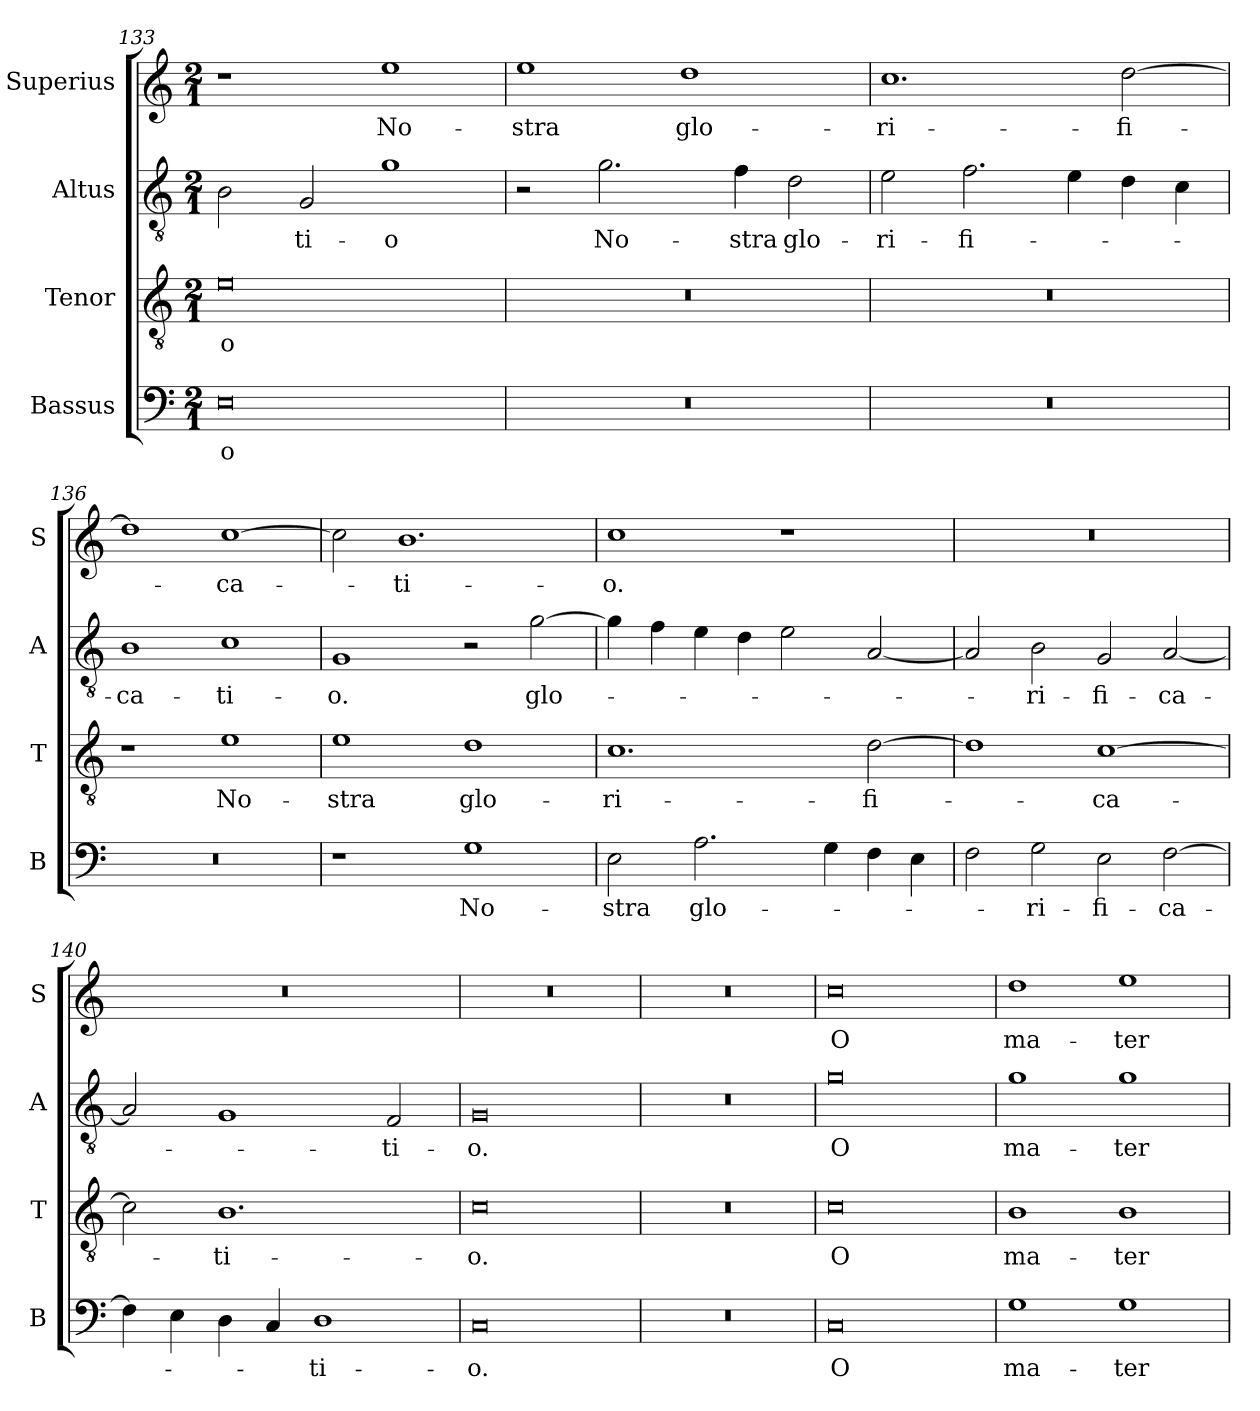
**kern	**text	**kern	**text	**kern	**text	**kern	**text
*part4	*part4	*part3	*part3	*part2	*part2	*part1	*part1
*staff4	*staff4	*staff3	*staff3	*staff2	*staff2	*staff1	*staff1
*I"Bassus	*	*I"Tenor	*	*I"Altus	*	*I"Superius	*
*I'B	*	*I'T	*	*I'A	*	*I'S	*
*clefF4	*	*clefGv2	*	*clefGv2	*	*clefG2	*
*k[]	*	*k[]	*	*k[]	*	*k[]	*
*M2/1	*	*M2/1	*	*M2/1	*	*M2/1	*
=133	=133	=133	=133	=133	=133	=133	=133
0E	-o	0e	-o	2B\	.	1r	.
.	.	.	.	2G/	-ti-	.	.
.	.	.	.	1g	-o	1ee	No-
=134	=134	=134	=134	=134	=134	=134	=134
0r	.	0r	.	2r	.	1ee	-stra
.	.	.	.	2.g\	No-	.	.
.	.	.	.	.	.	1dd	glo-
.	.	.	.	4f\	-stra	.	.
.	.	.	.	2d\	glo-	.	.
=135	=135	=135	=135	=135	=135	=135	=135
0r	.	0r	.	2e\	-ri-	1.cc	-ri-
.	.	.	.	2.f\	-fi-	.	.
.	.	.	.	4e\	.	.	.
.	.	.	.	4d\	.	[2dd\	-fi-
.	.	.	.	4c\	.	.	.
=136	=136	=136	=136	=136	=136	=136	=136
0r	.	1r	.	1B	-ca-	1dd]	.
.	.	1e	No-	1c	-ti-	[1cc	-ca-
=137	=137	=137	=137	=137	=137	=137	=137
1r	.	1e	-stra	1G	-o.	2cc\]	.
.	.	.	.	.	.	1.b	-ti-
1G	No-	1d	glo-	2r	.	.	.
.	.	.	.	[2g\	glo-	.	.
=138	=138	=138	=138	=138	=138	=138	=138
2E\	-stra	1.c	-ri-	4g\]	.	1cc	-o.
.	.	.	.	4f\	.	.	.
2.A\	glo-	.	.	4e\	.	.	.
.	.	.	.	4d\	.	.	.
.	.	.	.	2e\	.	1r	.
4G\	.	.	.	.	.	.	.
4F\	.	[2d\	-fi-	[2A/	.	.	.
4E\	.	.	.	.	.	.	.
=139	=139	=139	=139	=139	=139	=139	=139
2F\	.	1d]	.	2A/]	.	0r	.
2G\	-ri-	.	.	2B\	-ri-	.	.
2E\	-fi-	[1c	-ca-	2G/	-fi-	.	.
[2F\	-ca-	.	.	[2A/	-ca-	.	.
=140	=140	=140	=140	=140	=140	=140	=140
4F\]	.	2c\]	.	2A/]	.	0r	.
4E\	.	.	.	.	.	.	.
4D\	.	1.B	-ti-	1G	.	.	.
4C/	.	.	.	.	.	.	.
1D	-ti-	.	.	.	.	.	.
.	.	.	.	2F/	-ti-	.	.
=141	=141	=141	=141	=141	=141	=141	=141
0C	-o.	0c	-o.	0G	-o.	0r	.
=142	=142	=142	=142	=142	=142	=142	=142
0r	.	0r	.	0r	.	0r	.
=143	=143	=143	=143	=143	=143	=143	=143
0C	O	0c	O	0g	O	0cc	O
=144	=144	=144	=144	=144	=144	=144	=144
1G	ma-	1B	ma-	1g	ma-	1dd	ma-
1G	-ter	1B	-ter	1g	-ter	1ee	-ter
=	=	=	=	=	=	=	=
*-	*-	*-	*-	*-	*-	*-	*-
